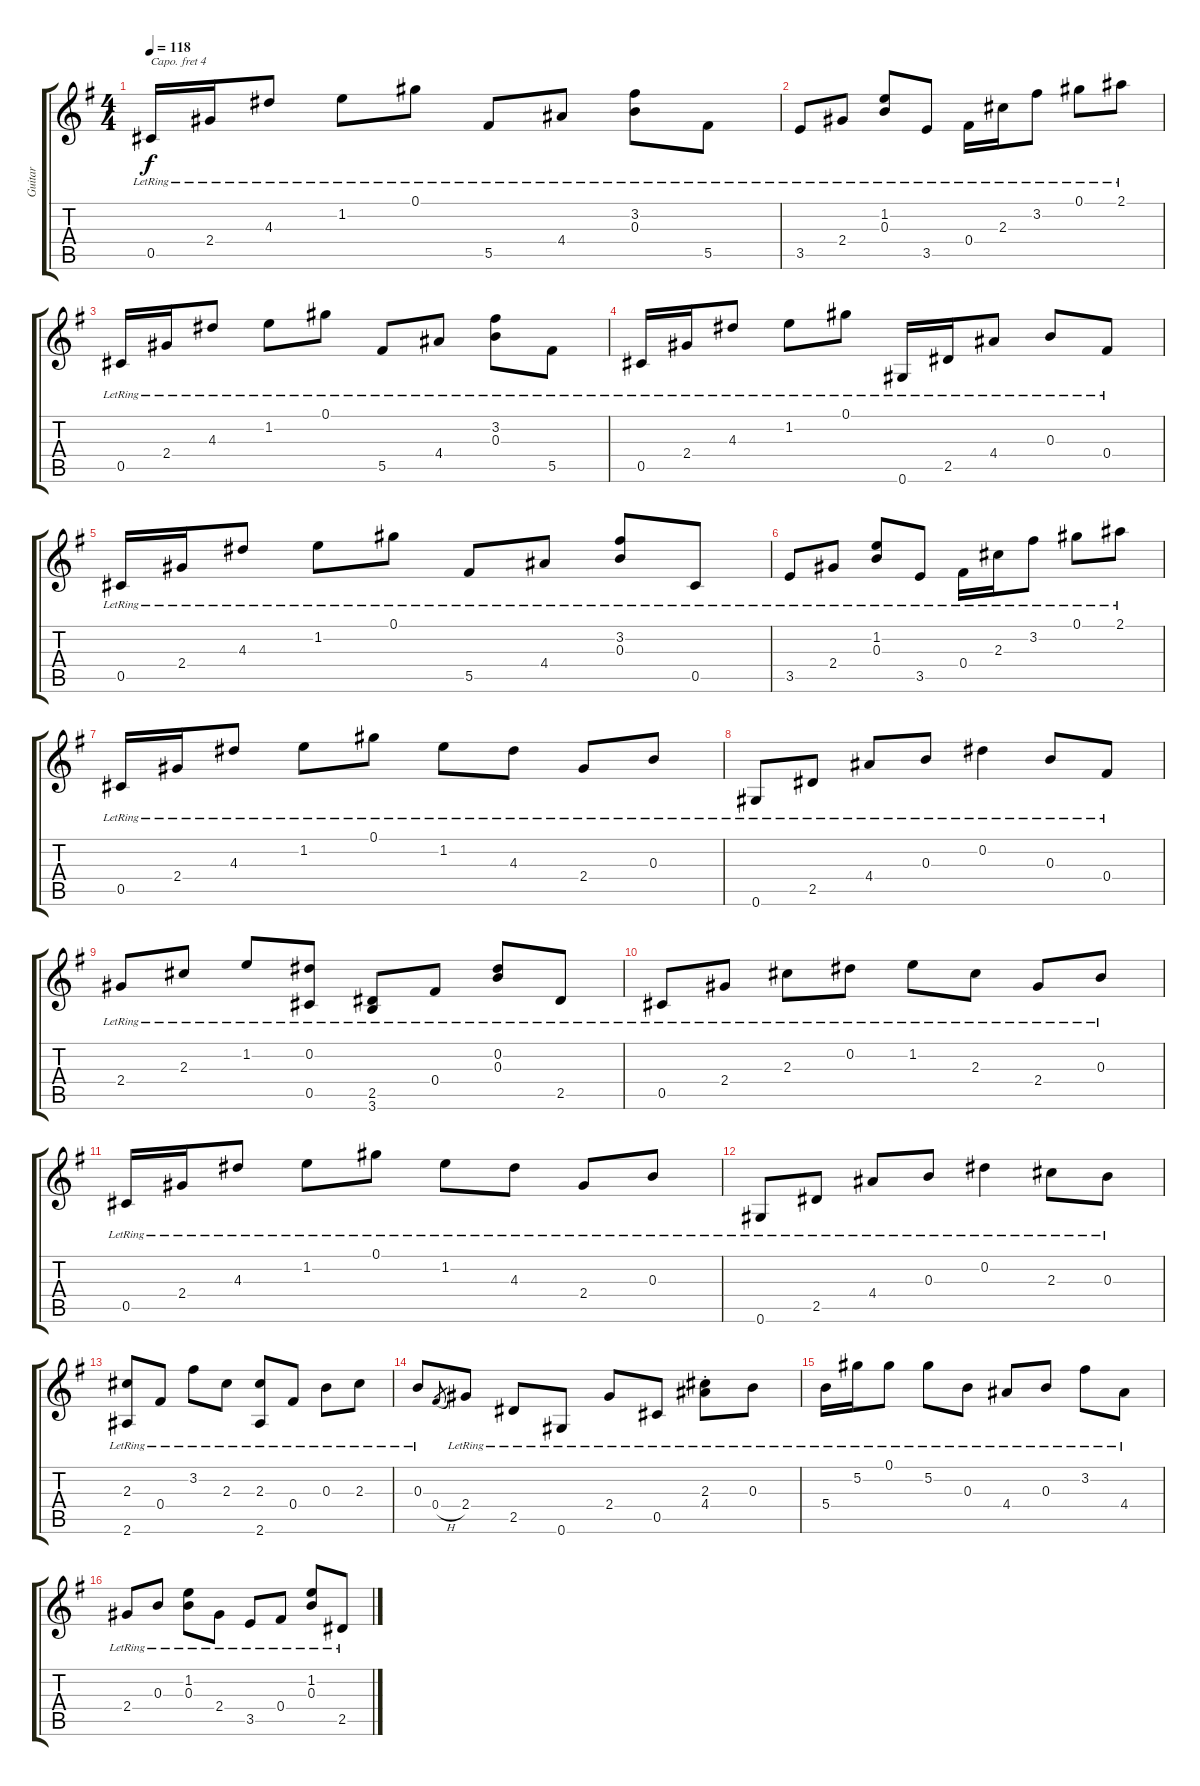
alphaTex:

\track ("Guitar" "Guitar") {instrument acousticguitarsteel}
\staff {score tabs}
\capo 4
\tuning (E4 B3 G3 D3 A2 E2) {hide}
\ts (4 4)
\tempo 118
\clef g2
\ks eminor
0.5{lr}.16{dy f} 2.4{lr}.16 4.3{lr}.8 1.2{lr}.8 0.1{lr}.8 5.5{lr}.8 4.4{lr}.8 (3.2{lr} 0.3{lr}).8 5.5{lr}.8 |
3.5{lr}.8 2.4{lr}.8 (1.2{lr} 0.3{lr}).8 3.5{lr}.8 0.4{lr}.16 2.3{lr}.16 3.2{lr}.8 0.1{lr}.8 2.1{lr}.8 |
0.5{lr}.16 2.4{lr}.16 4.3{lr}.8 1.2{lr}.8 0.1{lr}.8 5.5{lr}.8 4.4{lr}.8 (3.2{lr} 0.3{lr}).8 5.5{lr}.8 |
0.5{lr}.16 2.4{lr}.16 4.3{lr}.8 1.2{lr}.8 0.1{lr}.8 0.6{lr}.16 2.5{lr}.16 4.4{lr}.8 0.3{lr}.8 0.4{lr}.8 |
0.5{lr}.16 2.4{lr}.16 4.3{lr}.8 1.2{lr}.8 0.1{lr}.8 5.5{lr}.8 4.4{lr}.8 (3.2{lr} 0.3{lr}).8 0.5{lr}.8 |
3.5{lr}.8 2.4{lr}.8 (1.2{lr} 0.3{lr}).8 3.5{lr}.8 0.4{lr}.16 2.3{lr}.16 3.2{lr}.8 0.1{lr}.8 2.1{lr}.8 |
0.5{lr}.16 2.4{lr}.16 4.3{lr}.8 1.2{lr}.8 0.1{lr}.8 1.2{lr}.8 4.3{lr}.8 2.4{lr}.8 0.3{lr}.8 |
0.6{lr}.8 2.5{lr}.8 4.4{lr}.8 0.3{lr}.8 0.2{lr}.4 0.3{lr}.8 0.4{lr}.8 |
2.4{lr}.8 2.3{lr}.8 1.2{lr}.8 (0.2{lr} 0.5{lr}).8 (2.5{lr} 3.6{lr}).8 0.4{lr}.8 (0.2{lr} 0.3{lr}).8 2.5{lr}.8 |
0.5{lr}.8 2.4{lr}.8 2.3{lr}.8 0.2{lr}.8 1.2{lr}.8 2.3{lr}.8 2.4{lr}.8 0.3{lr}.8 |
0.5{lr}.16 2.4{lr}.16 4.3{lr}.8 1.2{lr}.8 0.1{lr}.8 1.2{lr}.8 4.3{lr}.8 2.4{lr}.8 0.3{lr}.8 |
0.6{lr}.8 2.5{lr}.8 4.4{lr}.8 0.3{lr}.8 0.2{lr}.4 2.3{lr}.8 0.3{lr}.8 |
(2.3{lr} 2.6{lr}).8 0.4{lr}.8 3.2{lr}.8 2.3{lr}.8 (2.3{lr} 2.6{lr}).8 0.4{lr}.8 0.3{lr}.8 2.3{lr}.8 |
0.3{lr}.8 0.4{h}.8{gr} 2.4{lr}.8 2.5{lr}.8 0.6{lr}.8 2.4{lr}.8 0.5{lr}.8 (2.3{st lr} 4.4{st lr}).8 0.3{lr}.8 |
5.4{lr}.16 5.2{lr}.16 0.1{lr}.8 5.2{lr}.8 0.3{lr}.8 4.4{lr}.8 0.3{lr}.8 3.2{lr}.8 4.4{lr}.8 |
2.4{lr}.8 0.3{lr}.8 (1.2{lr} 0.3{lr}).8 2.4{lr}.8 3.5{lr}.8 0.4{lr}.8 (1.2{lr} 0.3{lr}).8 2.5{lr}.8
